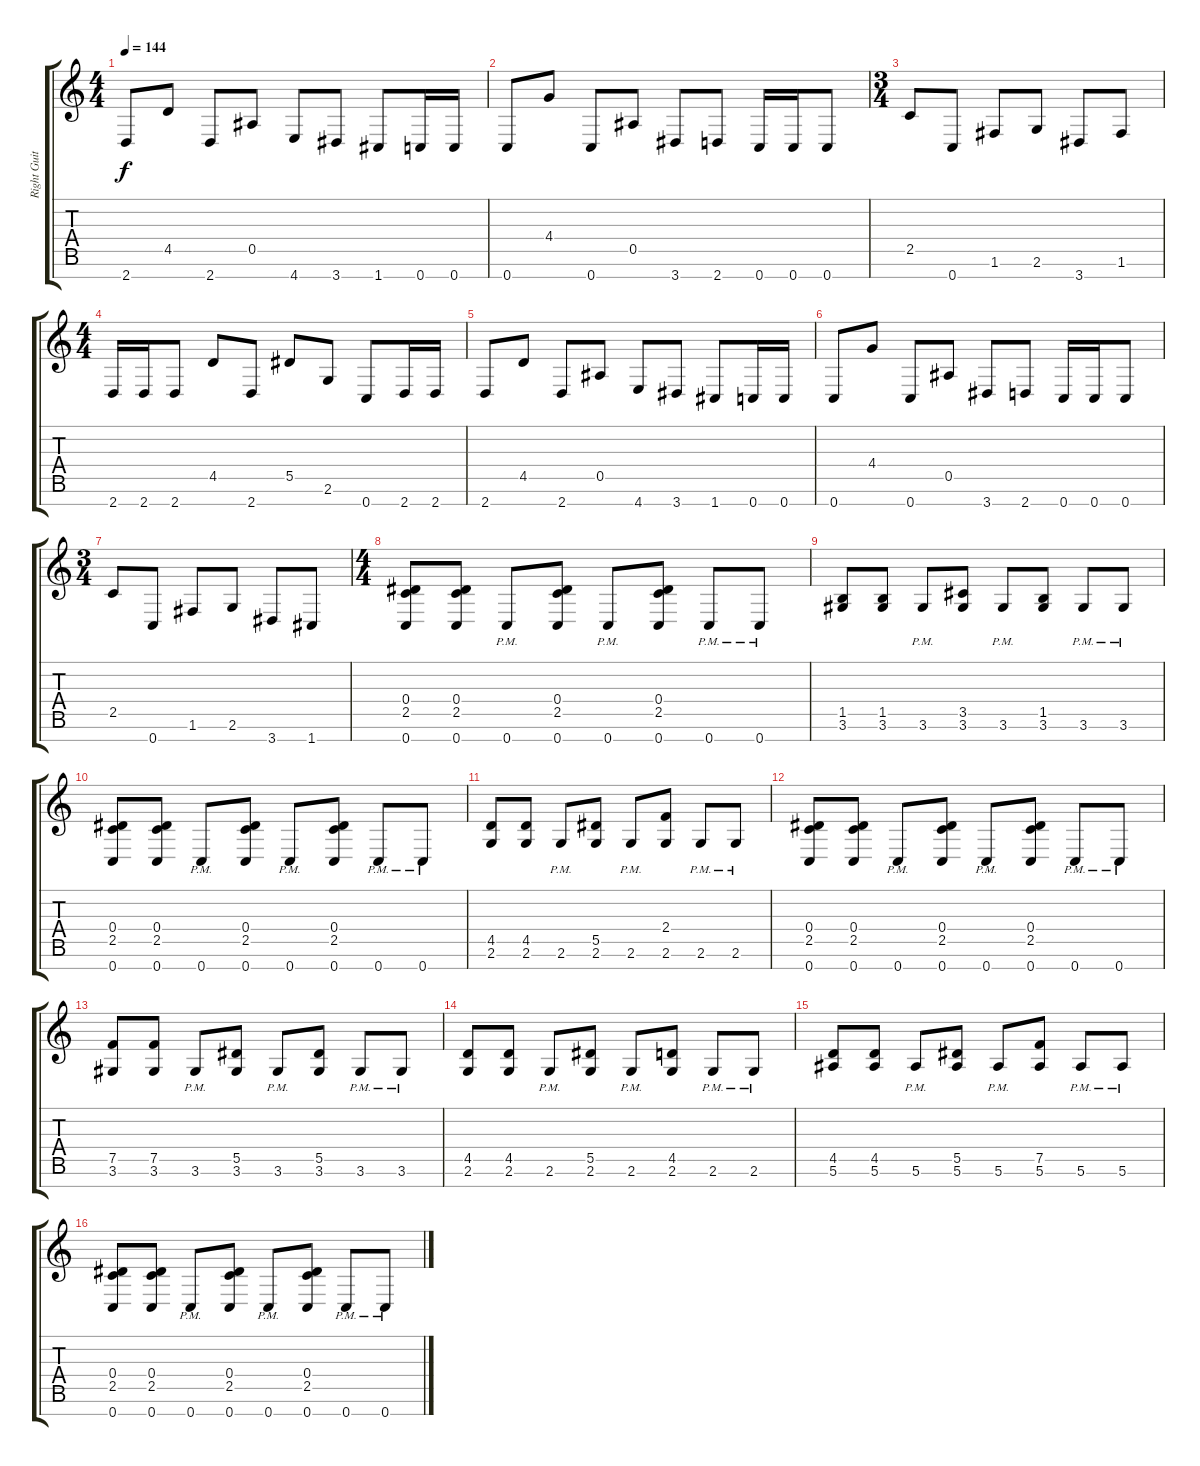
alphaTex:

\track ("Right Guitar" "Right Guit") {instrument distortionguitar}
\staff {score tabs}
\tuning (F4 C4 G3 Eb3 Bb2 F2 C2) {hide}
\ts (4 4)
\tempo 144
\clef g2
\ks c
2.7.8{dy f} 4.5.8 2.7.8 0.5.8 4.7.8 3.7.8 1.7.8 0.7.16 0.7.16 |
0.7.8 4.4.8 0.7.8 0.5.8 3.7.8 2.7.8 0.7.16 0.7.16 0.7.8 |
\ts (3 4)
2.5.8 0.7.8 1.6.8 2.6.8 3.7.8 1.6.8 |
\ts (4 4)
2.7.16 2.7.16 2.7.8 4.5.8 2.7.8 5.5.8 2.6.8 0.7.8 2.7.16 2.7.16 |
2.7.8 4.5.8 2.7.8 0.5.8 4.7.8 3.7.8 1.7.8 0.7.16 0.7.16 |
0.7.8 4.4.8 0.7.8 0.5.8 3.7.8 2.7.8 0.7.16 0.7.16 0.7.8 |
\ts (3 4)
2.5.8 0.7.8 1.6.8 2.6.8 3.7.8 1.7.8 |
\ts (4 4)
(0.4 2.5 0.7).8 (0.4 2.5 0.7).8 0.7{pm}.8 (0.4 2.5 0.7).8 0.7{pm}.8 (0.4 2.5 0.7).8 0.7{pm}.8 0.7{pm}.8 |
(1.5 3.6).8 (1.5 3.6).8 3.6{pm}.8 (3.5 3.6).8 3.6{pm}.8 (1.5 3.6).8 3.6{pm}.8 3.6{pm}.8 |
(0.4 2.5 0.7).8 (0.4 2.5 0.7).8 0.7{pm}.8 (0.4 2.5 0.7).8 0.7{pm}.8 (0.4 2.5 0.7).8 0.7{pm}.8 0.7{pm}.8 |
(4.5 2.6).8 (4.5 2.6).8 2.6{pm}.8 (5.5 2.6).8 2.6{pm}.8 (2.4 2.6).8 2.6{pm}.8 2.6{pm}.8 |
(0.4 2.5 0.7).8 (0.4 2.5 0.7).8 0.7{pm}.8 (0.4 2.5 0.7).8 0.7{pm}.8 (0.4 2.5 0.7).8 0.7{pm}.8 0.7{pm}.8 |
(7.5 3.6).8 (7.5 3.6).8 3.6{pm}.8 (5.5 3.6).8 3.6{pm}.8 (5.5 3.6).8 3.6{pm}.8 3.6{pm}.8 |
(4.5 2.6).8 (4.5 2.6).8 2.6{pm}.8 (5.5 2.6).8 2.6{pm}.8 (4.5 2.6).8 2.6{pm}.8 2.6{pm}.8 |
(4.5 5.6).8 (4.5 5.6).8 5.6{pm}.8 (5.5 5.6).8 5.6{pm}.8 (7.5 5.6).8 5.6{pm}.8 5.6{pm}.8 |
(0.4 2.5 0.7).8 (0.4 2.5 0.7).8 0.7{pm}.8 (0.4 2.5 0.7).8 0.7{pm}.8 (0.4 2.5 0.7).8 0.7{pm}.8 0.7{pm}.8
